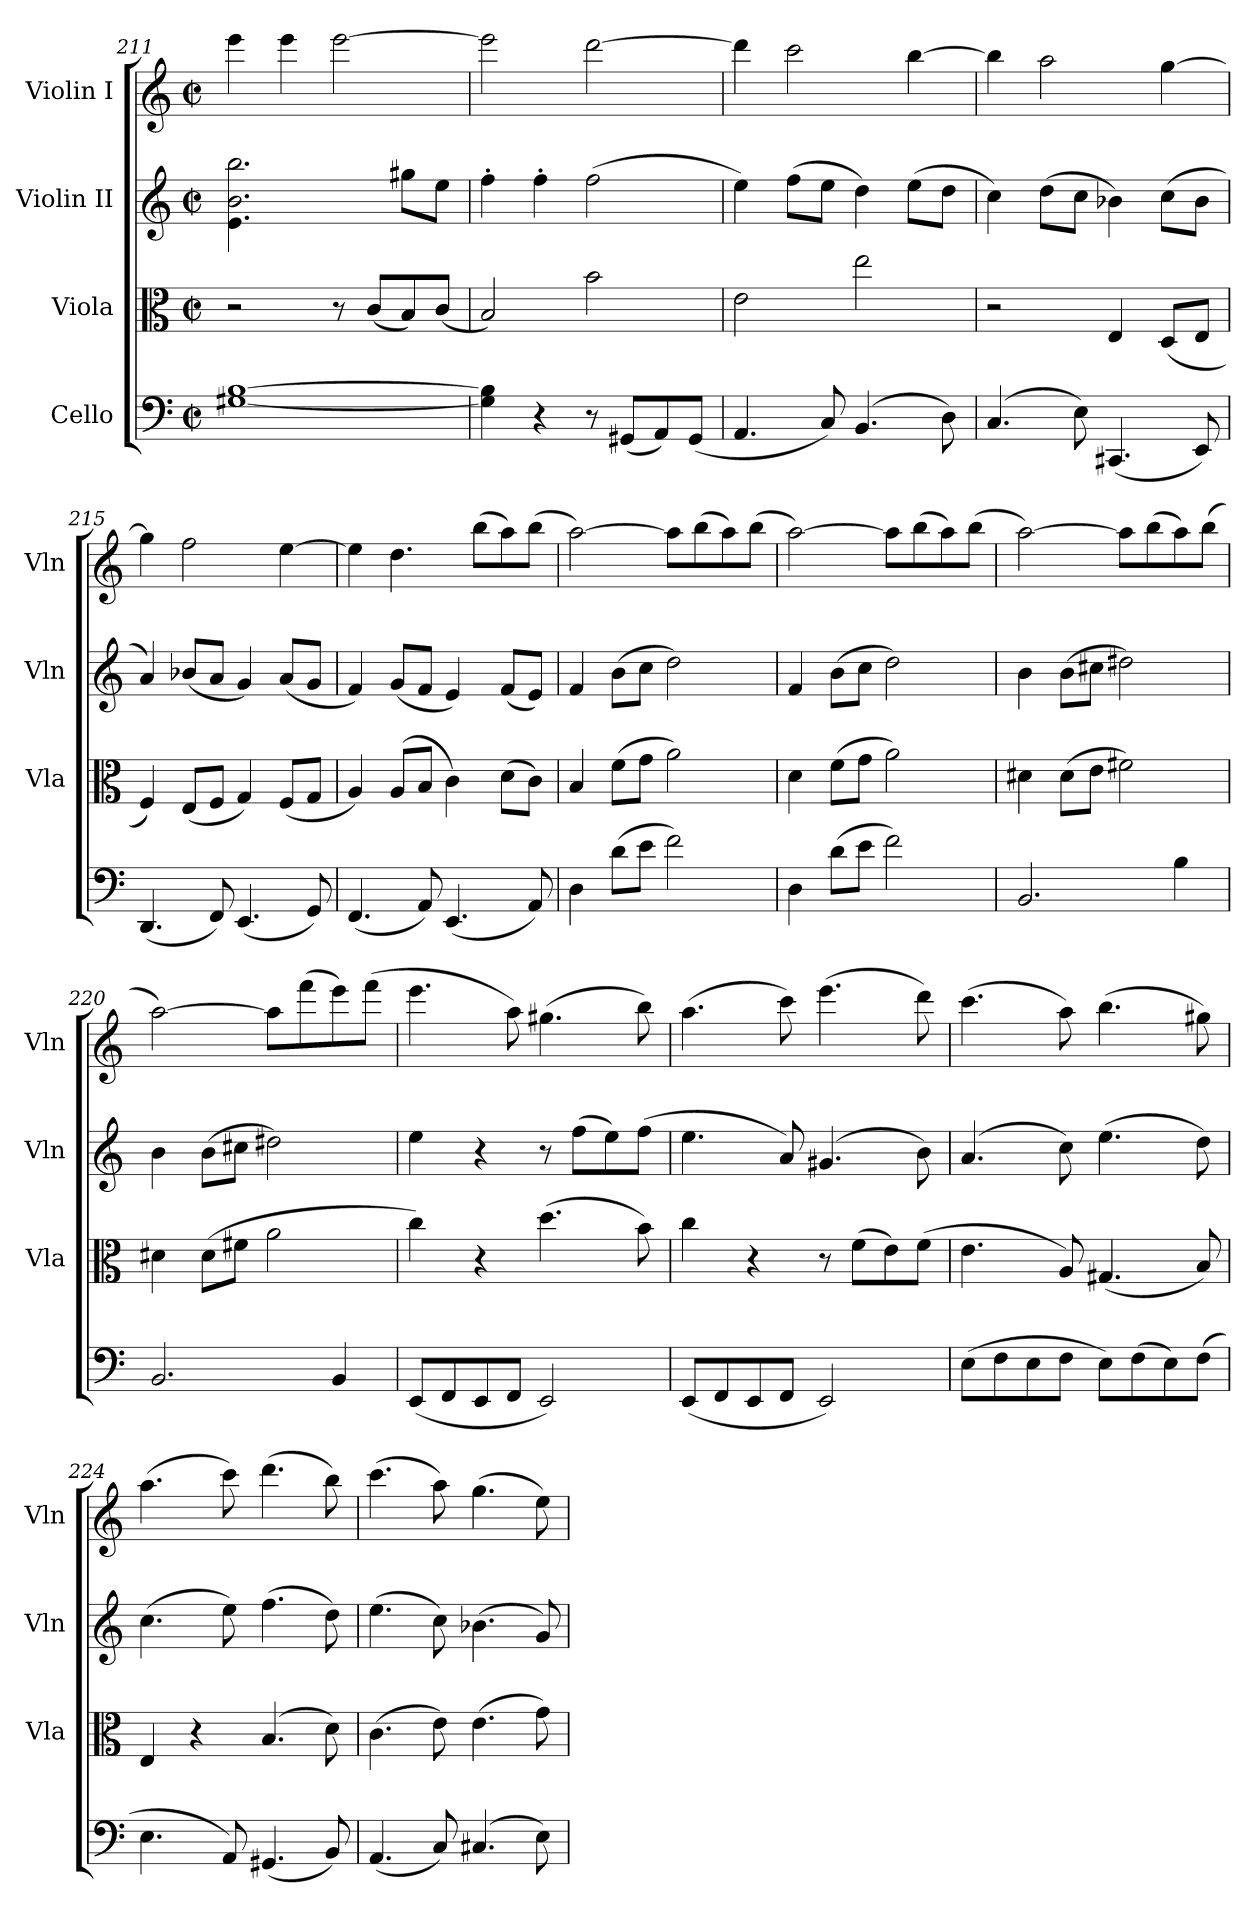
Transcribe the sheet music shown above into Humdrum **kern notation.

**kern	**kern	**kern	**kern
*part4	*part3	*part2	*part1
*staff4	*staff3	*staff2	*staff1
*I"Cello	*I"Viola	*I"Violin II	*I"Violin I
*	*I'Vla	*I'Vln	*I'Vln
*clefF4	*clefC3	*clefG2	*clefG2
*k[]	*k[]	*k[]	*k[]
*M2/2	*M2/2	*M2/2	*M2/2
*met(c|)	*met(c|)	*met(c|)	*met(c|)
=211	=211	=211	=211
!	!	!LO:N:n=1:head=solid	!
[1G#X [1B	2r	2.e\ 2.b\ 2.bb\	4eee\
.	.	.	4eee\
.	8r	.	[2eee\
.	(<8c/L	.	.
.	8B/)	8gg#X\L	.
.	(<8c/J	8ee\J	.
=212	=212	=212	=212
4G#\] 4B\]	2B/)	4ff'\	2eee\]
4r	.	4ff'\	.
8r	2b\	(>2ff\	[2ddd\
(<8GG#X/L	.	.	.
8AA/)	.	.	.
(<8GG#/J	.	.	.
!!LO:LB:g=z
=213	=213	=213	=213
4.AA/	2e\	4ee\)	4ddd\]
.	.	(>8ff\L	2ccc\
8C/)	.	8ee\J	.
(>4.BB/	2ee\	4dd\)	.
.	.	(>8ee\L	[4bb\
8D\)	.	8dd\J	.
=214	=214	=214	=214
(>4.C/	2r	4cc\)	4bb\]
.	.	(>8dd\L	2aa\
8E\)	.	8cc\J	.
(<4.CC#X/	4E/	4b-X\)	.
.	(<8D/L	(>8cc\L	[4gg\
8EE/)	8E/J	8b-\J	.
=215	=215	=215	=215
(<4.DD/	4F/)	4a/)	4gg\]
.	(<8E/L	(<8b-X/L	2ff\
8FF/)	8F/J	8a/J	.
(<4.EE/	4G/)	4g/)	.
.	(<8F/L	(<8a/L	[4ee\
8GG/)	8G/J	8g/J	.
=216	=216	=216	=216
(<4.FF/	4A/)	4f/)	4ee\]
.	(>8A/L	(<8g/L	4.dd\
8AA/)	8B/J	8f/J	.
(<4.EE/	4c\)	4e/)	.
.	.	.	(>8bb\L
.	(>8d\L	(<8f/L	8aa\)
8AA/)	8c\J)	8e/J)	(>8bb\J
=217	=217	=217	=217
4D\	4B/	4f/	[2aa\)
(>8d\L	(>8f\L	(>8b\L	.
8e\J	8g\J	8cc\J	.
2f\)	2a\)	2dd\)	8aa\L]
.	.	.	(>8bb\
.	.	.	8aa\)
.	.	.	(>8bb\J
=218	=218	=218	=218
4D\	4d\	4f/	[2aa\)
(>8d\L	(>8f\L	(>8b\L	.
8e\J	8g\J	8cc\J	.
2f\)	2a\)	2dd\)	8aa\L]
.	.	.	(>8bb\
.	.	.	8aa\)
.	.	.	(>8bb\J
=219	=219	=219	=219
2.BB/	4d#X\	4b\	[2aa\)
.	(>8d#\L	(>8b\L	.
.	8e\J	8cc#X\J	.
.	2f#X\)	2dd#X\)	8aa\L]
.	.	.	(>8bb\
4B\	.	.	8aa\)
.	.	.	(>8bb\J
=220	=220	=220	=220
2.BB/	4d#X\	4b\	[2aa\)
.	(>8d#\L	(>8b\L	.
.	8f#X\J	8cc#X\J	.
.	2a\	2dd#X\)	8aa\L]
.	.	.	(>8fff\
4BB/	.	.	8eee\)
.	.	.	(>8fff\J
=221	=221	=221	=221
(<8EE/L	4cc\)	4ee\	4.eee\
8FF/	.	.	.
8EE/	4r	4r	.
8FF/J	.	.	8aa\)
2EE/)	(>4.dd\	8r	(>4.gg#X\
.	.	(>8ff\L	.
.	.	8ee\)	.
.	8b\)	(>8ff\J	8bb\)
!!LO:LB:g=z
=222	=222	=222	=222
(<8EE/L	4cc\	4.ee\	(>4.aa\
8FF/	.	.	.
8EE/	4r	.	.
8FF/J	.	8a/)	8ccc\)
2EE/)	8r	(>4.g#X/	(>4.eee\
.	(>8f\L	.	.
.	8e\)	.	.
.	(>8f\J	8b\)	8ddd\)
=223	=223	=223	=223
(>8E\L	4.e\	(>4.a/	(>4.ccc\
8F\	.	.	.
8E\	.	.	.
8F\J	8A/)	8cc\)	8aa\)
8E\L)	(<4.G#X/	(>4.ee\	(>4.bb\
(>8F\	.	.	.
8E\)	.	.	.
(>8F\J	8B/)	8dd\)	8gg#X\)
=224	=224	=224	=224
4.E\	4E/	(>4.cc\	(>4.aa\
.	4r	.	.
8AA/)	.	8ee\)	8ccc\)
(<4.GG#X/	(>4.B/	(>4.ff\	(>4.ddd\
8BB/)	8d\)	8dd\)	8bb\)
=225	=225	=225	=225
(<4.AA/	(>4.c\	(>4.ee\	(>4.ccc\
8C/)	8e\)	8cc\)	8aa\)
(>4.C#X/	(>4.e\	(>4.b-X\	(>4.gg\
8E\)	8g\)	8g/)	8ee\)
=	=	=	=
*-	*-	*-	*-
